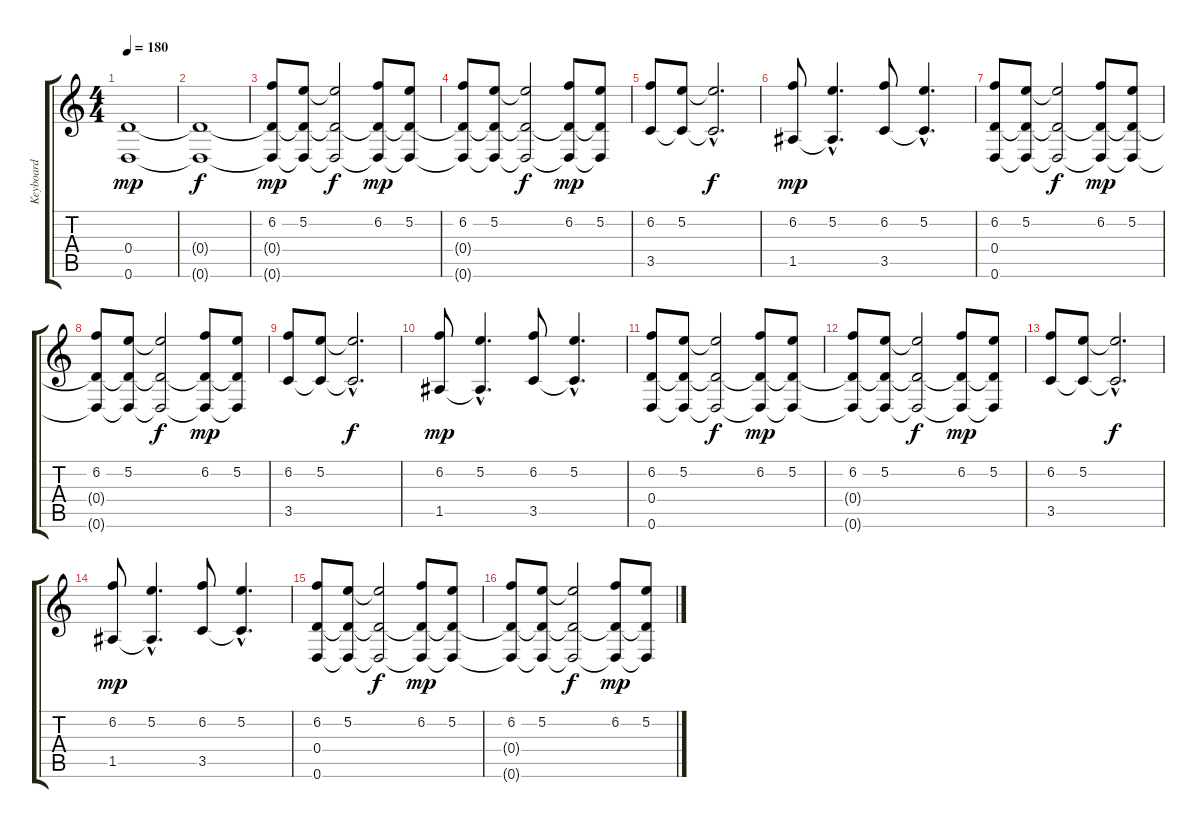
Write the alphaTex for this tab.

\track ("Keyboard" "Keyboard") {instrument stringensemble1}
\staff {score tabs}
\tuning (E5 B4 G4 D4 A3 D3) {hide}
\ts (4 4)
\tempo 180
\tempo 80
\tempo 180
\clef g2
\ks c
(0.4 0.6).1{dy mp instrument stringensemble1} |
(0.4{t} 0.6{t}).1{dy f} |
(6.2 0.4{t} 0.6{t}).8{dy mp} (5.2 0.4{t} 0.6{t}).8 (5.2{t} 0.4{t} 0.6{t}).2{dy f} (6.2 0.4{t} 0.6{t}).8{dy mp} (5.2 0.4{t} 0.6{t}).8 |
(6.2 0.4{t} 0.6{t}).8 (5.2 0.4{t} 0.6{t}).8 (5.2{t} 0.4{t} 0.6{t}).2{dy f} (6.2 0.4{t} 0.6{t}).8{dy mp} (5.2 0.4{t} 0.6{t}).8 |
(6.2 3.5).8 (5.2 3.5{t}).8 (5.2{hac t} 3.5{hac t}).2{d dy f} |
(6.2 1.5).8{dy mp} (5.2{hac} 1.5{hac t}).4{d} (6.2 3.5).8 (5.2{hac} 3.5{hac t}).4{d} |
(6.2 0.4 0.6).8 (5.2 0.4{t} 0.6{t}).8 (5.2{t} 0.4{t} 0.6{t}).2{dy f} (6.2 0.4{t} 0.6{t}).8{dy mp} (5.2 0.4{t} 0.6{t}).8 |
(6.2 0.4{t} 0.6{t}).8 (5.2 0.4{t} 0.6{t}).8 (5.2{t} 0.4{t} 0.6{t}).2{dy f} (6.2 0.4{t} 0.6{t}).8{dy mp} (5.2 0.4{t} 0.6{t}).8 |
(6.2 3.5).8 (5.2 3.5{t}).8 (5.2{hac t} 3.5{hac t}).2{d dy f} |
(6.2 1.5).8{dy mp} (5.2{hac} 1.5{hac t}).4{d} (6.2 3.5).8 (5.2{hac} 3.5{hac t}).4{d} |
(6.2 0.4 0.6).8 (5.2 0.4{t} 0.6{t}).8 (5.2{t} 0.4{t} 0.6{t}).2{dy f} (6.2 0.4{t} 0.6{t}).8{dy mp} (5.2 0.4{t} 0.6{t}).8 |
(6.2 0.4{t} 0.6{t}).8 (5.2 0.4{t} 0.6{t}).8 (5.2{t} 0.4{t} 0.6{t}).2{dy f} (6.2 0.4{t} 0.6{t}).8{dy mp} (5.2 0.4{t} 0.6{t}).8 |
(6.2 3.5).8 (5.2 3.5{t}).8 (5.2{hac t} 3.5{hac t}).2{d dy f} |
(6.2 1.5).8{dy mp} (5.2{hac} 1.5{hac t}).4{d} (6.2 3.5).8 (5.2{hac} 3.5{hac t}).4{d} |
(6.2 0.4 0.6).8 (5.2 0.4{t} 0.6{t}).8 (5.2{t} 0.4{t} 0.6{t}).2{dy f} (6.2 0.4{t} 0.6{t}).8{dy mp} (5.2 0.4{t} 0.6{t}).8 |
(6.2 0.4{t} 0.6{t}).8 (5.2 0.4{t} 0.6{t}).8 (5.2{t} 0.4{t} 0.6{t}).2{dy f} (6.2 0.4{t} 0.6{t}).8{dy mp} (5.2 0.4{t} 0.6{t}).8
